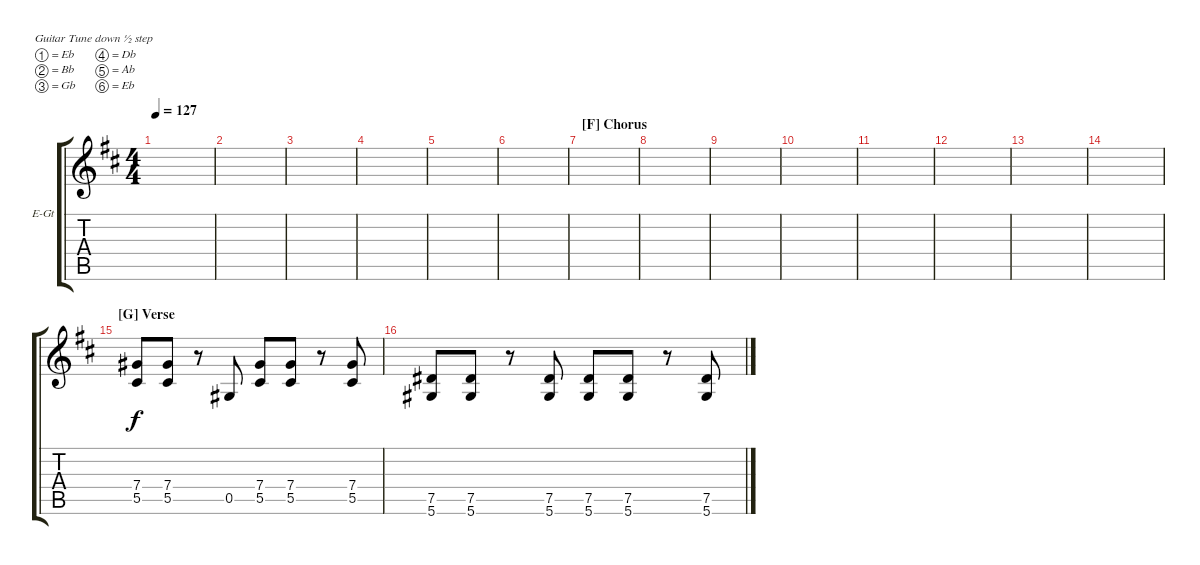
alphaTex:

\bracketExtendMode groupsimilarinstruments
\firstSystemTrackNameOrientation horizontal
\otherSystemsTrackNameOrientation horizontal
\track ("Guitar 3" "E-Gt") {instrument overdrivenguitar}
\staff {score tabs}
\tuning (Eb4 Bb3 Gb3 Db3 Ab2 Eb2)
\ts (4 4)
\tempo 127
\clef g2
\scale
1.06305
\ks d
|
\scale
0.936948 |
\scale
1.06305 |
\scale
0.936948 |
\scale
1.06305 |
\scale
0.936948 |
\section ("F" "Chorus")
\scale
1.06305 |
\scale
0.936948 |
\scale
1.06305 |
\scale
0.936948 |
\scale
1.06305 |
\scale
0.936948 |
\scale
1.06305 |
\scale
0.936948 |
\section ("G" "Verse")
\scale
1.06305 (5.5 7.4).8 (5.5 7.4).8 r.8 0.5.8 (5.5 7.4).8 (5.5 7.4).8 r.8 (5.5 7.4).8 |
\scale
0.936948 (7.5 5.6).8 (7.5 5.6).8 r.8 (7.5 5.6).8 (7.5 5.6).8 (7.5 5.6).8 r.8 (7.5 5.6).8
